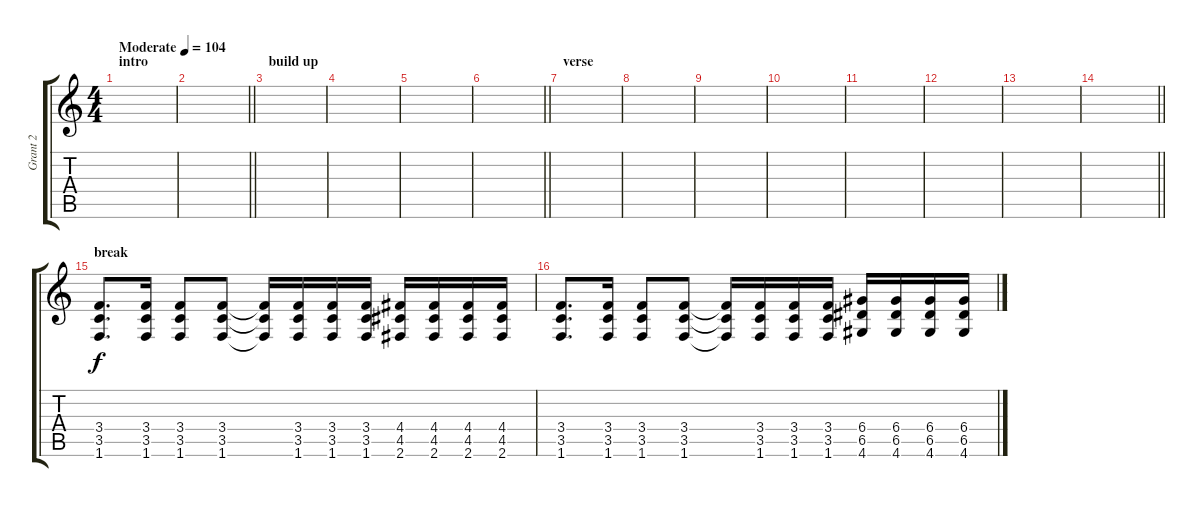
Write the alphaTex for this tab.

\track ("Grant 2" "Grant 2") {instrument overdrivenguitar}
\staff {score tabs}
\tuning (E4 B3 G3 D3 A2 E2) {hide}
\ts (4 4)
\section ("" "intro")
\tempo (104 "Moderate")
\clef g2
\ks c
|
\barLineRight lightlight
|
\section ("" "build up")
|
|
|
\barLineRight lightlight
|
\section ("" "verse")
|
|
|
|
|
|
|
\barLineRight lightlight
|
\section ("" "break")
(3.4 3.5 1.6).8{d} (3.4 3.5 1.6).16 (3.4 3.5 1.6).8 (3.4 3.5 1.6).8 (3.4{t} 3.5{t} 1.6{t}).16 (3.4 3.5 1.6).16 (3.4 3.5 1.6).16 (3.4 3.5 1.6).16 (4.4 4.5 2.6).16 (4.4 4.5 2.6).16 (4.4 4.5 2.6).16 (4.4 4.5 2.6).16 |
(3.4 3.5 1.6).8{d} (3.4 3.5 1.6).16 (3.4 3.5 1.6).8 (3.4 3.5 1.6).8 (3.4{t} 3.5{t} 1.6{t}).16 (3.4 3.5 1.6).16 (3.4 3.5 1.6).16 (3.4 3.5 1.6).16 (6.4 6.5 4.6).16 (6.4 6.5 4.6).16 (6.4 6.5 4.6).16 (6.4 6.5 4.6).16
